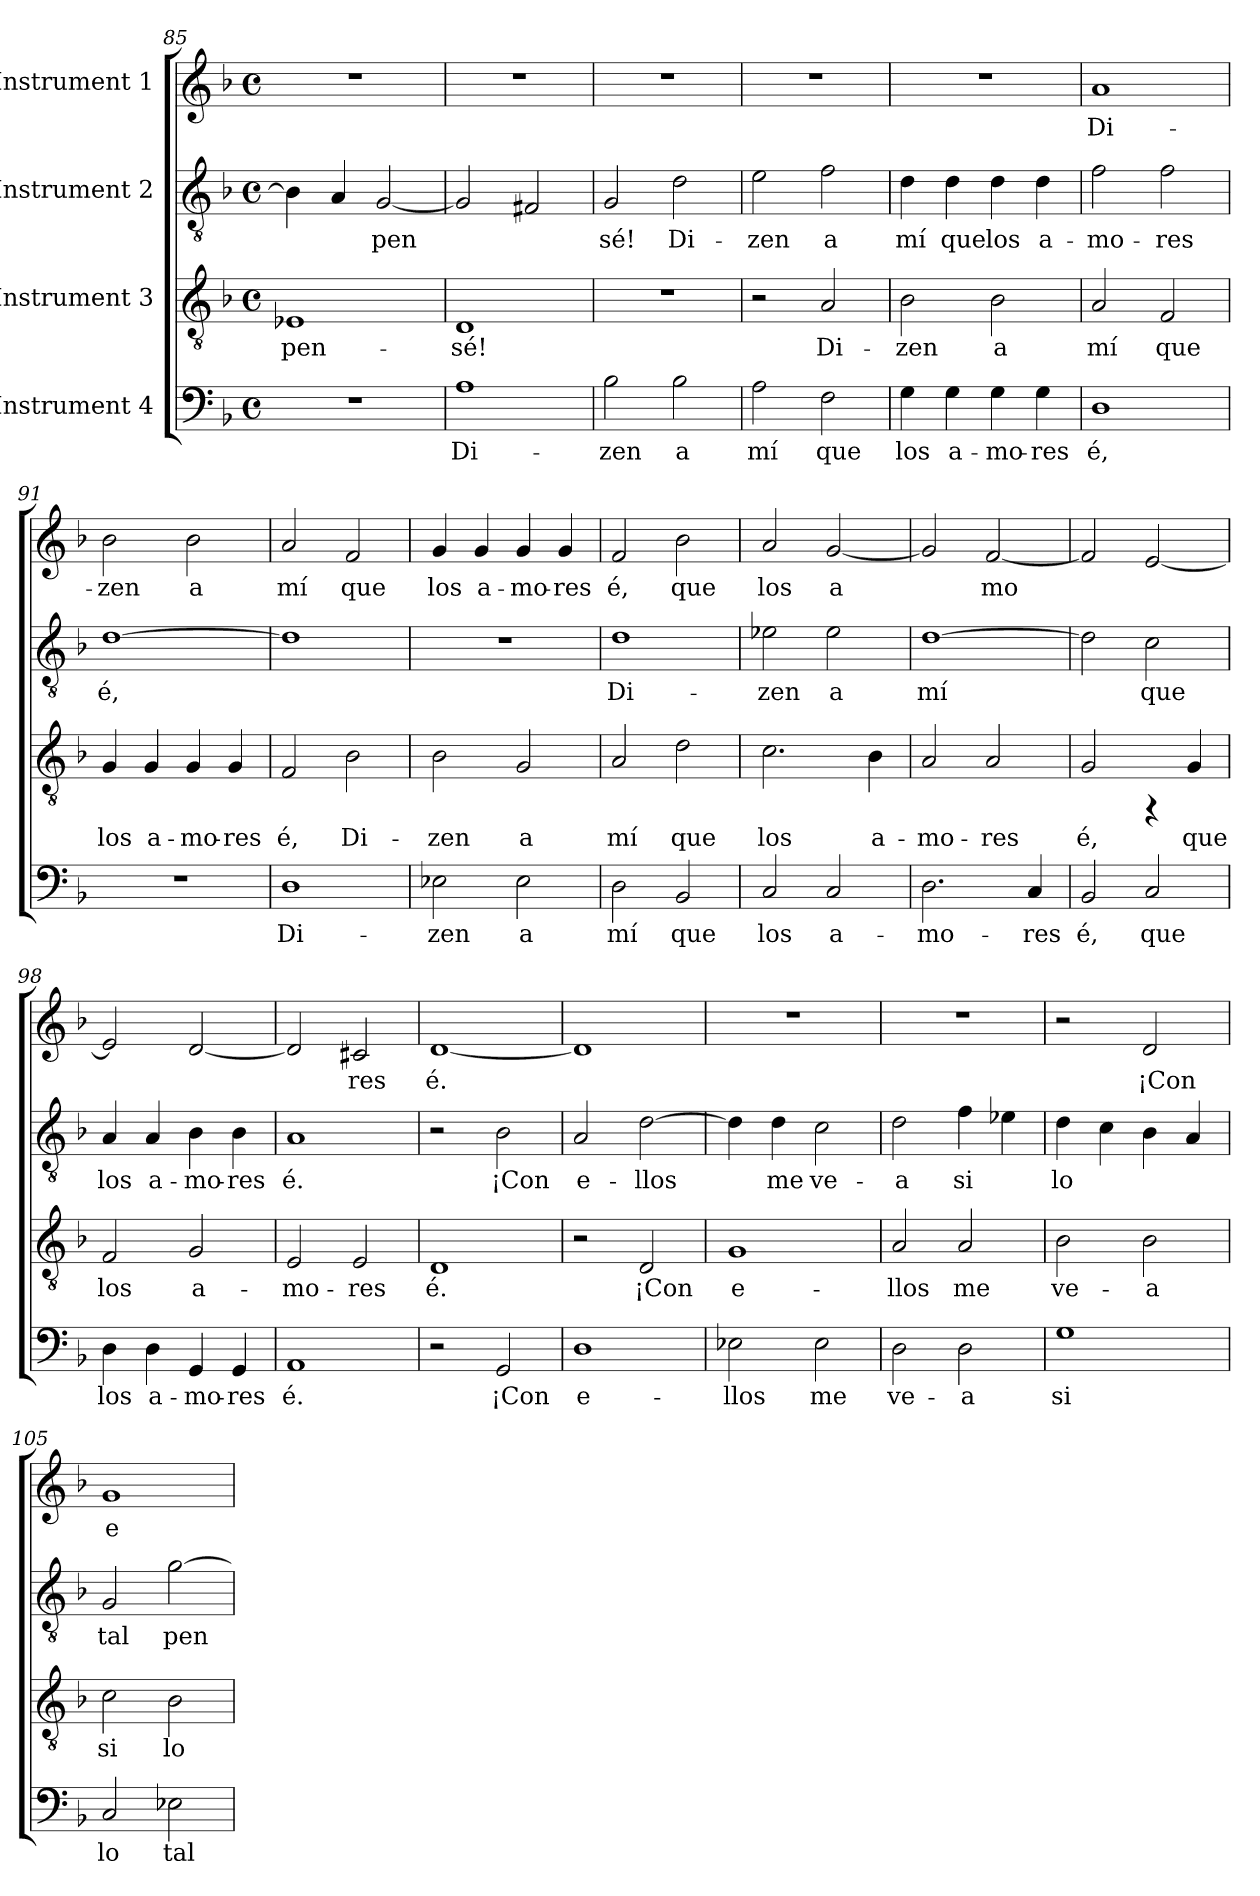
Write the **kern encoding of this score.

**kern	**text	**kern	**text	**kern	**text	**kern	**text
*part4	*part4	*part3	*part3	*part2	*part2	*part1	*part1
*staff4	*staff4	*staff3	*staff3	*staff2	*staff2	*staff1	*staff1
*I"Instrument 4	*	*I"Instrument 3	*	*I"Instrument 2	*	*I"Instrument 1	*
*clefF4	*	*clefGv2	*	*clefGv2	*	*clefG2	*
*k[b-]	*	*k[b-]	*	*k[b-]	*	*k[b-]	*
*F:	*	*F:	*	*F:	*	*F:	*
*M4/4	*	*M4/4	*	*M4/4	*	*M4/4	*
*met(c)	*	*met(c)	*	*met(c)	*	*met(c)	*
=85	=85	=85	=85	=85	=85	=85	=85
!	!	!	!LO:LY:b:cj	!	!LO:LY:b:cj	!	!
1r	.	1E-X	pen-	4B-\]	.	1r	.
!	!	!	!	!	!LO:LY:b:cj	!	!
.	.	.	.	4A/	.	.	.
!	!	!	!	!	!LO:LY:b:cj	!	!
.	.	.	.	[<2G/	pen-	.	.
=86	=86	=86	=86	=86	=86	=86	=86
!	!LO:LY:b:cj	!	!LO:LY:b:cj	!	!LO:LY:b:cj	!	!
1A	Di-	1D	-sé!	2G/]	--	1r	.
!	!	!	!	!	!LO:LY:b:cj	!	!
.	.	.	.	2F#X/	--	.	.
=87	=87	=87	=87	=87	=87	=87	=87
!	!LO:LY:b:cj	!	!	!	!LO:LY:b:cj	!	!
2B-\	-zen	1r	.	2G/	-sé!	1r	.
!	!LO:LY:b:cj	!	!	!	!LO:LY:b:cj	!	!
2B-\	a	.	.	2d\	Di-	.	.
=88	=88	=88	=88	=88	=88	=88	=88
!	!LO:LY:b:cj	!	!	!	!LO:LY:b:cj	!	!
2A\	mí	2r	.	2e\	-zen	1r	.
!	!LO:LY:b:cj	!	!LO:LY:b:cj	!	!LO:LY:b:cj	!	!
2F\	que	2A/	Di-	2f\	a	.	.
=89	=89	=89	=89	=89	=89	=89	=89
!	!LO:LY:b:cj	!	!LO:LY:b:cj	!	!LO:LY:b:cj	!	!
4G\	los	2B-\	-zen	4d\	mí	1r	.
!	!LO:LY:b:cj	!	!	!	!LO:LY:b:cj	!	!
4G\	a-	.	.	4d\	que	.	.
!	!LO:LY:b:cj	!	!LO:LY:b:cj	!	!LO:LY:b:cj	!	!
4G\	-mo-	2B-\	a	4d\	los	.	.
!	!LO:LY:b:cj	!	!	!	!LO:LY:b:cj	!	!
4G\	-res	.	.	4d\	a-	.	.
=90	=90	=90	=90	=90	=90	=90	=90
!	!LO:LY:b:cj	!	!LO:LY:b:cj	!	!LO:LY:b:cj	!	!LO:LY:b:cj
1D	é,	2A/	mí	2f\	-mo-	1a	Di-
!	!	!	!LO:LY:b:cj	!	!LO:LY:b:cj	!	!
.	.	2F/	que	2f\	-res	.	.
!!LO:LB:g=z
=91	=91	=91	=91	=91	=91	=91	=91
!	!	!	!LO:LY:b:cj	!	!LO:LY:b:cj	!	!LO:LY:b:cj
1r	.	4G/	los	[>1d	é,	2b-\	-zen
!	!	!	!LO:LY:b:cj	!	!	!	!
.	.	4G/	a-	.	.	.	.
!	!	!	!LO:LY:b:cj	!	!	!	!LO:LY:b:cj
.	.	4G/	-mo-	.	.	2b-\	a
!	!	!	!LO:LY:b:cj	!	!	!	!
.	.	4G/	-res	.	.	.	.
=92	=92	=92	=92	=92	=92	=92	=92
!	!LO:LY:b:cj	!	!LO:LY:b:cj	!	!LO:LY:b:cj	!	!LO:LY:b:cj
1D	Di-	2F/	é,	1d]	.	2a/	mí
!	!	!	!LO:LY:b:cj	!	!	!	!LO:LY:b:cj
.	.	2B-\	Di-	.	.	2f/	que
=93	=93	=93	=93	=93	=93	=93	=93
!	!LO:LY:b:cj	!	!LO:LY:b:cj	!	!	!	!LO:LY:b:cj
2E-X\	-zen	2B-\	-zen	1r	.	4g/	los
!	!	!	!	!	!	!	!LO:LY:b:cj
.	.	.	.	.	.	4g/	a-
!	!LO:LY:b:cj	!	!LO:LY:b:cj	!	!	!	!LO:LY:b:cj
2E-\	a	2G/	a	.	.	4g/	-mo-
!	!	!	!	!	!	!	!LO:LY:b:cj
.	.	.	.	.	.	4g/	-res
=94	=94	=94	=94	=94	=94	=94	=94
!	!LO:LY:b:cj	!	!LO:LY:b:cj	!	!LO:LY:b:cj	!	!LO:LY:b:cj
2D\	mí	2A/	mí	1d	Di-	2f/	é,
!	!LO:LY:b:cj	!	!LO:LY:b:cj	!	!	!	!LO:LY:b:cj
2BB-/	que	2d\	que	.	.	2b-\	que
=95	=95	=95	=95	=95	=95	=95	=95
!	!LO:LY:b:cj	!	!LO:LY:b:cj	!	!LO:LY:b:cj	!	!LO:LY:b:cj
2C/	los	2.c\	los	2e-X\	-zen	2a/	los
!	!LO:LY:b:cj	!	!	!	!LO:LY:b:cj	!	!LO:LY:b:cj
2C/	a-	.	.	2e-\	a	[<2g/	a-
!	!	!	!LO:LY:b:cj	!	!	!	!
.	.	4B-\	a-	.	.	.	.
=96	=96	=96	=96	=96	=96	=96	=96
!	!LO:LY:b:cj	!	!LO:LY:b:cj	!	!LO:LY:b:cj	!	!LO:LY:b:cj
2.D\	-mo-	2A/	-mo-	[>1d	mí	2g/]	--
!	!	!	!LO:LY:b:cj	!	!	!	!LO:LY:b:cj
.	.	2A/	-res	.	.	[<2f/	-mo-
!	!LO:LY:b:cj	!	!	!	!	!	!
4C/	-res	.	.	.	.	.	.
=97	=97	=97	=97	=97	=97	=97	=97
!	!LO:LY:b:cj	!	!LO:LY:b:cj	!	!LO:LY:b:cj	!	!LO:LY:b:cj
2BB-/	é,	2G/	é,	2d\]	.	2f/]	--
!	!LO:LY:b:cj	!	!	!	!LO:LY:b:cj	!	!LO:LY:b:cj
2C/	que	4rFF	.	2c\	que	[<2e/	--
!	!	!	!LO:LY:b:cj	!	!	!	!
.	.	4G/	que	.	.	.	.
!!LO:PB:g=z
=98	=98	=98	=98	=98	=98	=98	=98
!	!LO:LY:b:cj	!	!LO:LY:b:cj	!	!LO:LY:b:cj	!	!LO:LY:b:cj
4D\	los	2F/	los	4A/	los	2e/]	--
!	!LO:LY:b:cj	!	!	!	!LO:LY:b:cj	!	!
4D\	a-	.	.	4A/	a-	.	.
!	!LO:LY:b:cj	!	!LO:LY:b:cj	!	!LO:LY:b:cj	!	!LO:LY:b:cj
4GG/	-mo-	2G/	a-	4B-\	-mo-	[<2d/	--
!	!LO:LY:b:cj	!	!	!	!LO:LY:b:cj	!	!
4GG/	-res	.	.	4B-\	-res	.	.
=99	=99	=99	=99	=99	=99	=99	=99
!	!LO:LY:b:cj	!	!LO:LY:b:cj	!	!LO:LY:b:cj	!	!LO:LY:b:cj
1AA	é.	2E/	-mo-	1A	é.	2d/]	--
!	!	!	!LO:LY:b:cj	!	!	!	!LO:LY:b:cj
.	.	2E/	-res	.	.	2c#X/	-res
=100	=100	=100	=100	=100	=100	=100	=100
!	!	!	!LO:LY:b:cj	!	!	!	!LO:LY:b:cj
2r	.	1D	é.	2r	.	[<1d	é.
!	!LO:LY:b:cj	!	!	!	!LO:LY:b:cj	!	!
2GG/	¡Con	.	.	2B-\	¡Con	.	.
=101	=101	=101	=101	=101	=101	=101	=101
!	!LO:LY:b:cj	!	!	!	!LO:LY:b:cj	!	!LO:LY:b:cj
1D	e-	2r	.	2A/	e-	1d]	.
!	!	!	!LO:LY:b:cj	!	!LO:LY:b:cj	!	!
.	.	2D/	¡Con	[>2d\	-llos	.	.
=102	=102	=102	=102	=102	=102	=102	=102
!	!LO:LY:b:cj	!	!LO:LY:b:cj	!	!LO:LY:b:cj	!	!
2E-X\	-llos	1G	e-	4d\]	.	1r	.
!	!	!	!	!	!LO:LY:b:cj	!	!
.	.	.	.	4d\	me	.	.
!	!LO:LY:b:cj	!	!	!	!LO:LY:b:cj	!	!
2E-\	me	.	.	2c\	ve-	.	.
=103	=103	=103	=103	=103	=103	=103	=103
!	!LO:LY:b:cj	!	!LO:LY:b:cj	!	!LO:LY:b:cj	!	!
2D\	ve-	2A/	-llos	2d\	-a	1r	.
!	!LO:LY:b:cj	!	!LO:LY:b:cj	!	!LO:LY:b:cj	!	!
2D\	-a	2A/	me	4f\	si	.	.
!	!	!	!	!	!LO:LY:b:cj	!	!
.	.	.	.	4e-X\	.	.	.
=104	=104	=104	=104	=104	=104	=104	=104
!	!LO:LY:b:cj	!	!LO:LY:b:cj	!	!LO:LY:b:cj	!	!
1G	si	2B-\	ve-	4d\	lo	2r	.
!	!	!	!	!	!LO:LY:b:cj	!	!
.	.	.	.	4c\	.	.	.
!	!	!	!LO:LY:b:cj	!	!LO:LY:b:cj	!	!LO:LY:b:cj
.	.	2B-\	-a	4B-\	.	2d/	¡Con
!	!	!	!	!	!LO:LY:b:cj	!	!
.	.	.	.	4A/	.	.	.
!!LO:PB:g=z
=105	=105	=105	=105	=105	=105	=105	=105
!	!LO:LY:b:cj	!	!LO:LY:b:cj	!	!LO:LY:b:cj	!	!LO:LY:b:cj
2C/	lo	2c\	si	2G/	tal	1g	e-
!	!LO:LY:b:cj	!	!LO:LY:b:cj	!	!LO:LY:b:cj	!	!
2E-X\	tal	2B-\	lo	[>2g\	pen-	.	.
=	=	=	=	=	=	=	=
*-	*-	*-	*-	*-	*-	*-	*-
